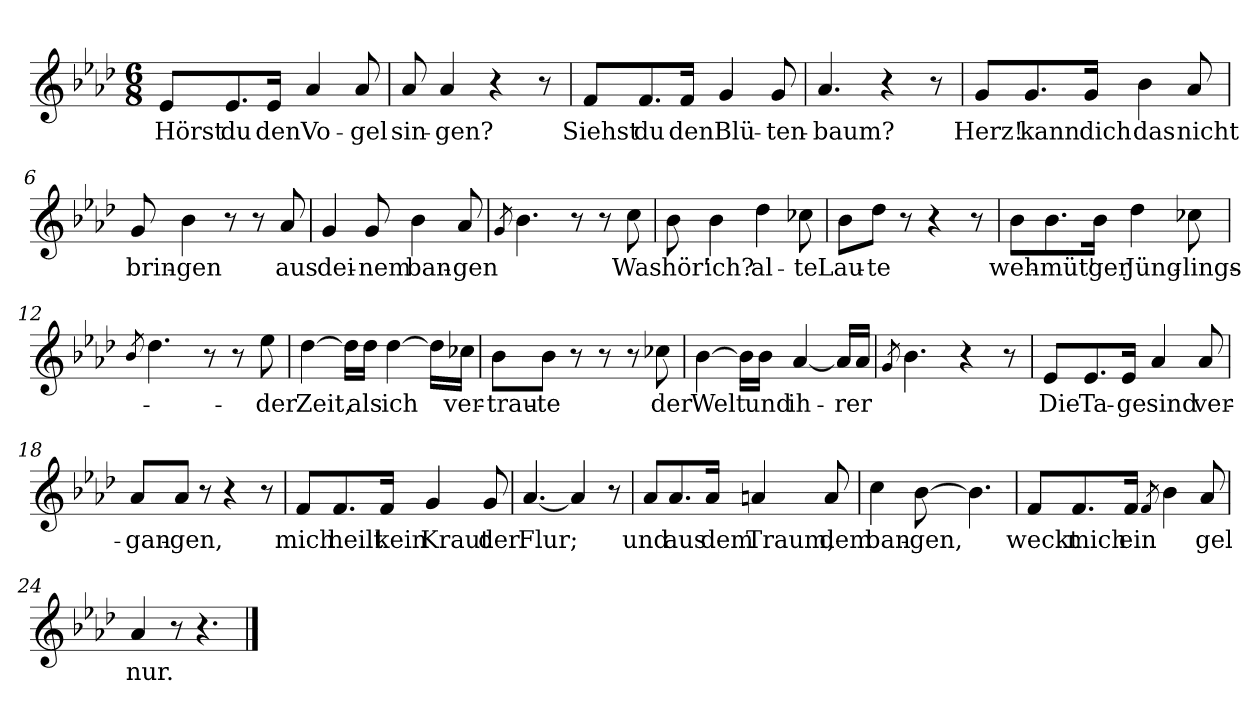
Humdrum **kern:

**kern	**text
*part1	*part1
*staff1	*staff1
*clefG2	*
*k[b-e-a-d-]	*
*M6/8	*
=1	=1
!	!LO:LY:b
8e-/L	Hörst
!	!LO:LY:b
8.e-/	du
!	!LO:LY:b
16e-/Jk	den
!	!LO:LY:b
4a-/	Vo-
!	!LO:LY:b
8a-/	-gel
=2	=2
!	!LO:LY:b
8a-/	sin-
!	!LO:LY:b
4a-/	-gen?
4r	.
8r	.
=3	=3
!	!LO:LY:b
8f/L	Siehst
!	!LO:LY:b
8.f/	du
!	!LO:LY:b
16f/Jk	den
!	!LO:LY:b
4g/	Blü-
!	!LO:LY:b
8g/	-ten-
=4	=4
!	!LO:LY:b
4.a-/	-baum?
4r	.
8r	.
=5	=5
!	!LO:LY:b
8g/L	Herz!
!	!LO:LY:b
8.g/	kann
!	!LO:LY:b
16g/Jk	dich
!	!LO:LY:b
4b-\	das
!	!LO:LY:b
8a-/	nicht
=6	=6
!	!LO:LY:b
8g/	brin-
!	!LO:LY:b
4b-\	-gen
8r	.
8r	.
!	!LO:LY:b
8a-/	aus
!!LO:LB:g=z
=7	=7
!	!LO:LY:b
4g/	dei-
!	!LO:LY:b
8g/	-nem
!	!LO:LY:b
4b-\	ban-
!	!LO:LY:b
8a-/	-gen
=8	=8
8qg/	.
4.b-\	.
8r	.
8r	.
!	!LO:LY:b
8cc\	Was
=9	=9
!	!LO:LY:b
8b-\	hör'
!	!LO:LY:b
4b-\	ich?
!	!LO:LY:b
4dd-\	al-
!	!LO:LY:b
8cc-X\	-te
=10	=10
!	!LO:LY:b
8b-\L	Lau-
!	!LO:LY:b
8dd-\J	-te
8r	.
4r	.
8r	.
=11	=11
!	!LO:LY:b
8b-\L	weh-
!	!LO:LY:b
8.b-\	-müt'
!	!LO:LY:b
16b-\Jk	ger
!	!LO:LY:b
4dd-\	Jüng-
!	!LO:LY:b
8cc-X\	-lings-
=12	=12
8qb-/	.
4.dd-\	.
8r	.
8r	.
!	!LO:LY:b
8ee-\	der
!!LO:LB:g=z
=13	=13
!	!LO:LY:b
[4dd-\	Zeit,
16dd-\LL]	.
!	!LO:LY:b
16dd-\JJ	als
!	!LO:LY:b
[4dd-\	ich
16dd-\LL]	.
!	!LO:LY:b
16cc-X\JJ	ver-
=14	=14
!	!LO:LY:b
8b-\L	trau-
!	!LO:LY:b
8b-\J	-te
8r	.
8r	.
8r	.
!	!LO:LY:b
8cc-X\	der
=15	=15
!	!LO:LY:b
[4b-\	Welt
16b-\LL]	.
!	!LO:LY:b
16b-\JJ	und
!	!LO:LY:b
[4a-/	ih-
16a-/LL]	.
!	!LO:LY:b
16a-/JJ	-rer
=16	=16
8qg/	.
4.b-\	.
4r	.
8r	.
=17	=17
!	!LO:LY:b
8e-/L	Die
!	!LO:LY:b
8.e-/	Ta-
!	!LO:LY:b
16e-/Jk	-ge
!	!LO:LY:b
4a-/	sind
!	!LO:LY:b
8a-/	ver-
=18	=18
!	!LO:LY:b
8a-/L	-gan-
!	!LO:LY:b
8a-/J	-gen,
8r	.
4r	.
8r	.
!!LO:LB:g=z
=19	=19
!	!LO:LY:b
8f/L	mich
!	!LO:LY:b
8.f/	heilt
!	!LO:LY:b
16f/Jk	kein
!	!LO:LY:b
4g/	Kraut
!	!LO:LY:b
8g/	der
=20	=20
!	!LO:LY:b
[4.a-/	Flur;
4a-/]	.
8r	.
=21	=21
!	!LO:LY:b
8a-/L	und
!	!LO:LY:b
8.a-/	aus
!	!LO:LY:b
16a-/Jk	dem
!	!LO:LY:b
4an/	Traum,
!	!LO:LY:b
8a/	dem
=22	=22
!	!LO:LY:b
4cc\	ban-
!	!LO:LY:b
[8b-\	-gen,
4.b-\]	.
=23	=23
!	!LO:LY:b
8f/L	weckt
!	!LO:LY:b
8.f/	mich
!	!LO:LY:b
16f/Jk	ein
8qf/	.
4b-\	.
!	!LO:LY:b
8a-/	-gel
=24	=24
!	!LO:LY:b
4a-/	nur.
8r	.
4.r	.
==	==
*-	*-
